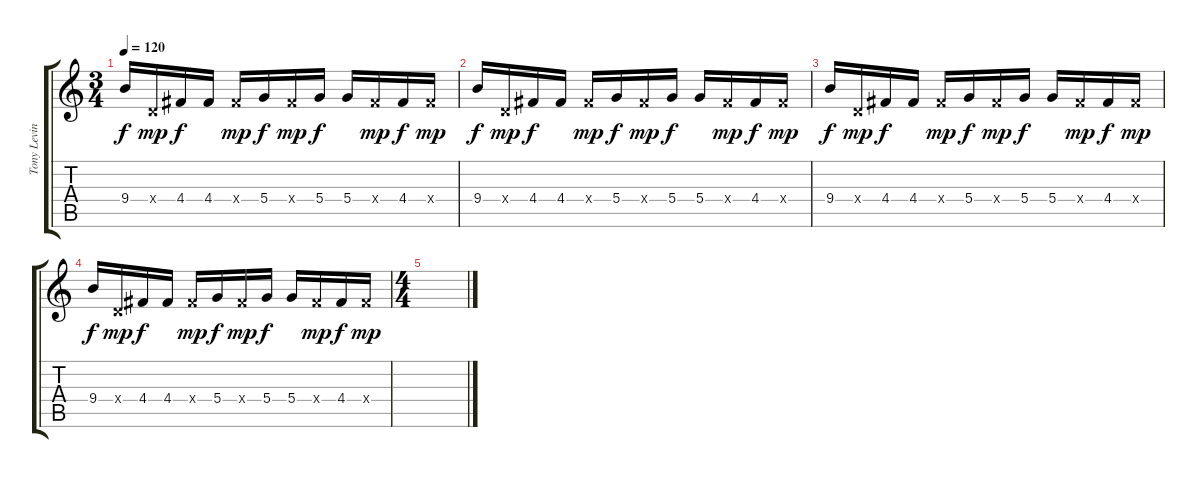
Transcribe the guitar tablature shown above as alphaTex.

\track ("Tony Levin (Stick - High)" "Tony Levin") {instrument electricbassfinger}
\staff {score tabs}
\tuning (E4 B3 G3 D3 A2 E2) {hide}
\ts (3 4)
\tempo 120
\clef g2
\ks c
9.4.16{dy f} 0.4{x}.16{dy mp} 4.4.16{dy f} 4.4.16 4.4{x}.16{dy mp} 5.4.16{dy f} 4.4{x}.16{dy mp} 5.4.16{dy f} 5.4.16 4.4{x}.16{dy mp} 4.4.16{dy f} 4.4{x}.16{dy mp} |
9.4.16{dy f} 0.4{x}.16{dy mp} 4.4.16{dy f} 4.4.16 4.4{x}.16{dy mp} 5.4.16{dy f} 4.4{x}.16{dy mp} 5.4.16{dy f} 5.4.16 4.4{x}.16{dy mp} 4.4.16{dy f} 4.4{x}.16{dy mp} |
9.4.16{dy f} 0.4{x}.16{dy mp} 4.4.16{dy f} 4.4.16 4.4{x}.16{dy mp} 5.4.16{dy f} 4.4{x}.16{dy mp} 5.4.16{dy f} 5.4.16 4.4{x}.16{dy mp} 4.4.16{dy f} 4.4{x}.16{dy mp} |
9.4.16{dy f} 0.4{x}.16{dy mp} 4.4.16{dy f} 4.4.16 4.4{x}.16{dy mp} 5.4.16{dy f} 4.4{x}.16{dy mp} 5.4.16{dy f} 5.4.16 4.4{x}.16{dy mp} 4.4.16{dy f} 4.4{x}.16{dy mp} |
\ts (4 4)
